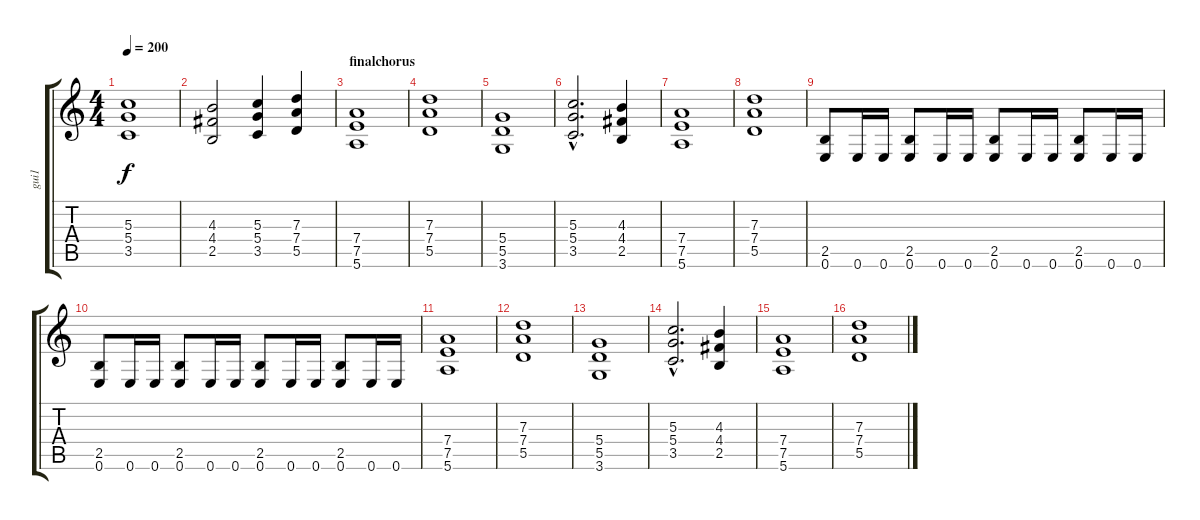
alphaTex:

\track ("gui1" "gui1") {instrument distortionguitar}
\staff {score tabs}
\tuning (E4 B3 G3 D3 A2 E2) {hide}
\ts (4 4)
\tempo 200
\clef g2
\ks c
(5.3 5.4 3.5).1{dy f} |
(4.3 4.4 2.5).2 (5.3 5.4 3.5).4 (7.3 7.4 5.5).4 |
\section ("" "finalchorus")
(7.4 7.5 5.6).1 |
(7.3 7.4 5.5).1 |
(5.4 5.5 3.6).1 |
(5.3{hac} 5.4{hac} 3.5{hac}).2{d} (4.3 4.4 2.5).4 |
(7.4 7.5 5.6).1 |
(7.3 7.4 5.5).1 |
(2.5 0.6).8 0.6.16 0.6.16 (2.5 0.6).8 0.6.16 0.6.16 (2.5 0.6).8 0.6.16 0.6.16 (2.5 0.6).8 0.6.16 0.6.16 |
(2.5 0.6).8 0.6.16 0.6.16 (2.5 0.6).8 0.6.16 0.6.16 (2.5 0.6).8 0.6.16 0.6.16 (2.5 0.6).8 0.6.16 0.6.16 |
(7.4 7.5 5.6).1 |
(7.3 7.4 5.5).1 |
(5.4 5.5 3.6).1 |
(5.3{hac} 5.4{hac} 3.5{hac}).2{d} (4.3 4.4 2.5).4 |
(7.4 7.5 5.6).1 |
(7.3 7.4 5.5).1
